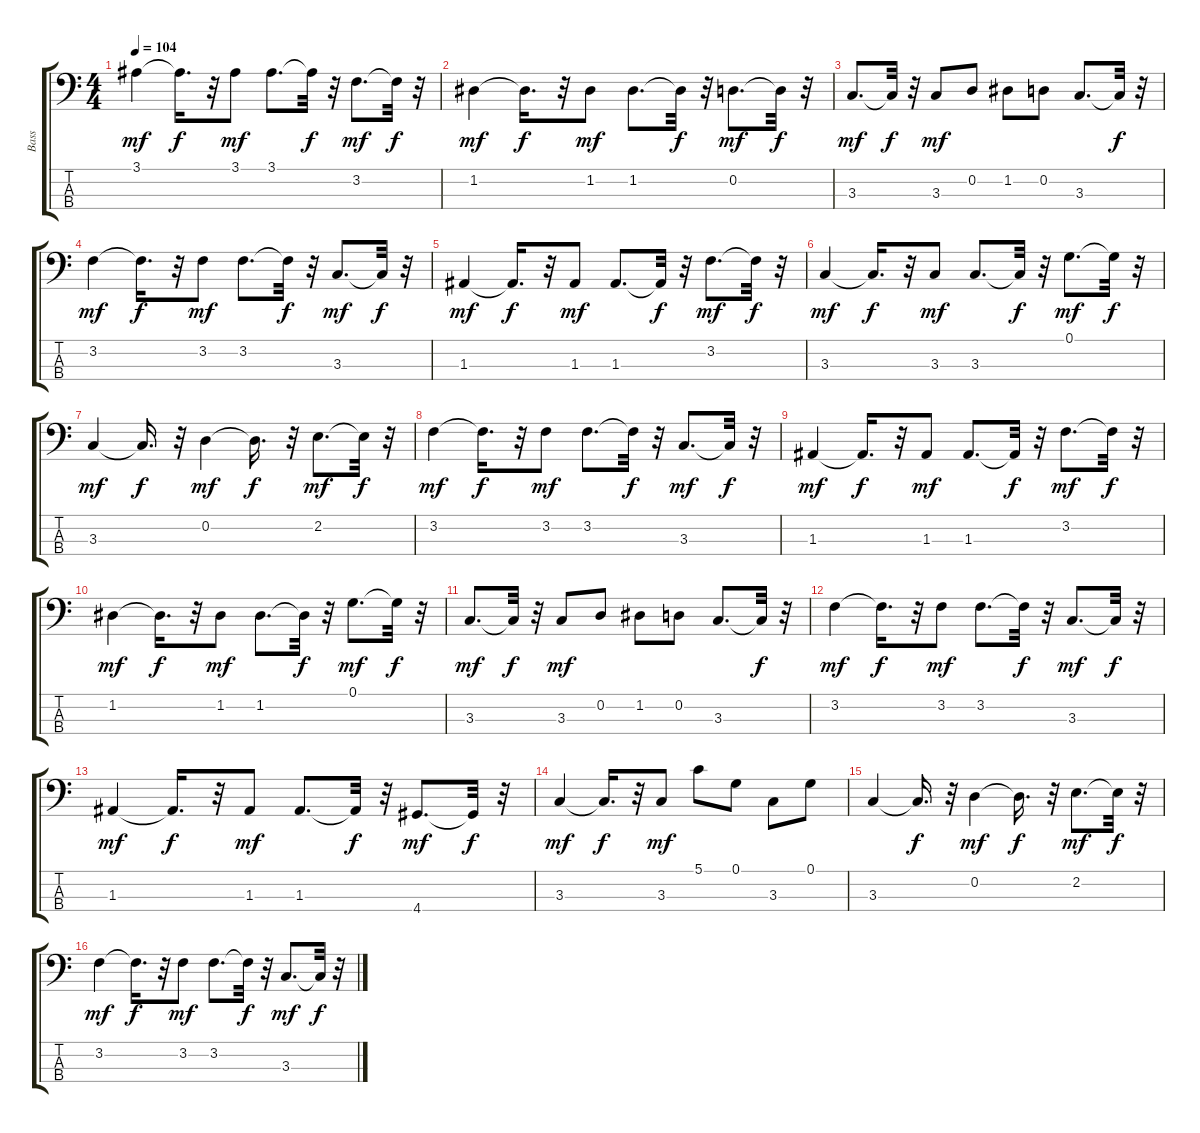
\track ("Bass" "Bass") {instrument electricbassfinger}
\staff {score tabs}
\tuning (G2 D2 A1 E1) {hide}
\ts (4 4)
\tempo 104
\clef f4
\ks c
3.1.4{dy mf} 3.1{t}.16{d dy f} r.32 3.1.8{dy mf} 3.1.8{d} 3.1{t}.32{dy f} r.32 3.2.8{d dy mf} 3.2{t}.32{dy f} r.32 |
1.2.4{dy mf} 1.2{t}.16{d dy f} r.32 1.2.8{dy mf} 1.2.8{d} 1.2{t}.32{dy f} r.32 0.2.8{d dy mf} 0.2{t}.32{dy f} r.32 |
3.3.8{d dy mf} 3.3{t}.32{dy f} r.32 3.3.8{dy mf} 0.2.8 1.2.8 0.2.8 3.3.8{d} 3.3{t}.32{dy f} r.32 |
3.2.4{dy mf} 3.2{t}.16{d dy f} r.32 3.2.8{dy mf} 3.2.8{d} 3.2{t}.32{dy f} r.32 3.3.8{d dy mf} 3.3{t}.32{dy f} r.32 |
1.3.4{dy mf} 1.3{t}.16{d dy f} r.32 1.3.8{dy mf} 1.3.8{d} 1.3{t}.32{dy f} r.32 3.2.8{d dy mf} 3.2{t}.32{dy f} r.32 |
3.3.4{dy mf} 3.3{t}.16{d dy f} r.32 3.3.8{dy mf} 3.3.8{d} 3.3{t}.32{dy f} r.32 0.1.8{d dy mf} 0.1{t}.32{dy f} r.32 |
3.3.4{dy mf} 3.3{t}.16{d dy f} r.32 0.2.4{dy mf} 0.2{t}.16{d dy f} r.32 2.2.8{d dy mf} 2.2{t}.32{dy f} r.32 |
3.2.4{dy mf} 3.2{t}.16{d dy f} r.32 3.2.8{dy mf} 3.2.8{d} 3.2{t}.32{dy f} r.32 3.3.8{d dy mf} 3.3{t}.32{dy f} r.32 |
1.3.4{dy mf} 1.3{t}.16{d dy f} r.32 1.3.8{dy mf} 1.3.8{d} 1.3{t}.32{dy f} r.32 3.2.8{d dy mf} 3.2{t}.32{dy f} r.32 |
1.2.4{dy mf} 1.2{t}.16{d dy f} r.32 1.2.8{dy mf} 1.2.8{d} 1.2{t}.32{dy f} r.32 0.1.8{d dy mf} 0.1{t}.32{dy f} r.32 |
3.3.8{d dy mf} 3.3{t}.32{dy f} r.32 3.3.8{dy mf} 0.2.8 1.2.8 0.2.8 3.3.8{d} 3.3{t}.32{dy f} r.32 |
3.2.4{dy mf} 3.2{t}.16{d dy f} r.32 3.2.8{dy mf} 3.2.8{d} 3.2{t}.32{dy f} r.32 3.3.8{d dy mf} 3.3{t}.32{dy f} r.32 |
1.3.4{dy mf} 1.3{t}.16{d dy f} r.32 1.3.8{dy mf} 1.3.8{d} 1.3{t}.32{dy f} r.32 4.4.8{d dy mf} 4.4{t}.32{dy f} r.32 |
3.3.4{dy mf} 3.3{t}.16{d dy f} r.32 3.3.8{dy mf} 5.1.8 0.1.8 3.3.8 0.1.8 |
3.3.4 3.3{t}.16{d dy f} r.32 0.2.4{dy mf} 0.2{t}.16{d dy f} r.32 2.2.8{d dy mf} 2.2{t}.32{dy f} r.32 |
3.2.4{dy mf} 3.2{t}.16{d dy f} r.32 3.2.8{dy mf} 3.2.8{d} 3.2{t}.32{dy f} r.32 3.3.8{d dy mf} 3.3{t}.32{dy f} r.32
